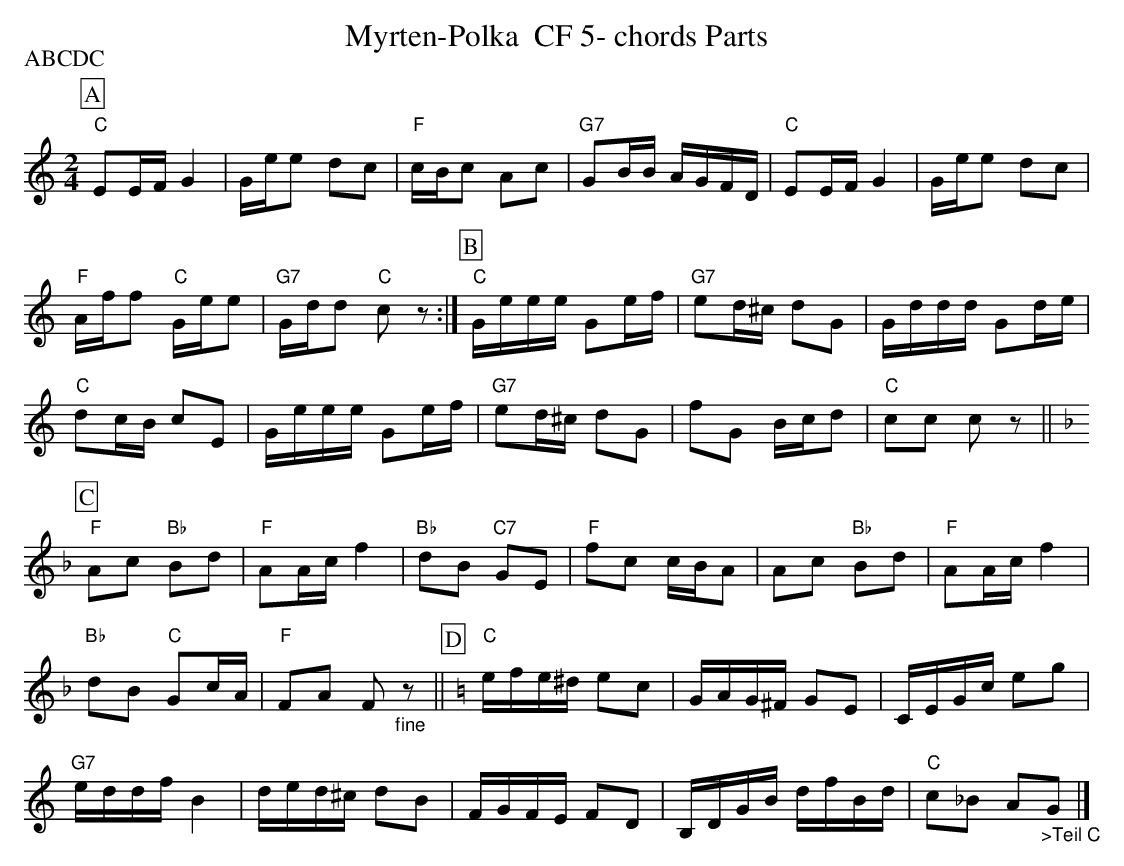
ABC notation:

X:1
T:Myrten-Polka  CF 5- chords Parts
P:ABCDC
M:2/4
L:1/16
K:Cmaj%%MIDI gchordon
[P:A] "C"E2EF G4 | Gee2 d2c2 | "F"cBc2 A2c2 | "G7"G2BB AGFD | "C"E2EF G4 | Gee2 d2c2 |
"F"Aff2 "C"Gee2 | "G7"Gdd2 "C"c2z2 :| [P:B] "C"Geee G2ef | "G7"e2d^c d2G2 | Gddd G2de |
"C"d2cB c2E2 | Geee G2ef | "G7"e2d^c d2G2 | f2G2 Bcd2 | "C"c2c2 c2z2 || [P:C] [K:Fmaj]
"F"A2c2 "Bb"B2d2 | "F"A2Ac f4 | "Bb"d2B2 "C7"G2E2 | "F"f2c2 cBA2 | A2c2 "Bb"B2d2 | "F"A2Ac f4 |
"Bb"d2B2 "C"G2cA | "F"F2A2 F2"_fine"z2 || [P:D] [K:Cmaj] "C"efe^d e2c2 | GAG^F G2E2 | CEGc e2g2 |
"G7"eddf B4 | ded^c d2B2 | FGFE F2D2 | B,DGB dfBd | "C"c2_B2 A2"_>Teil C"G2 |]
